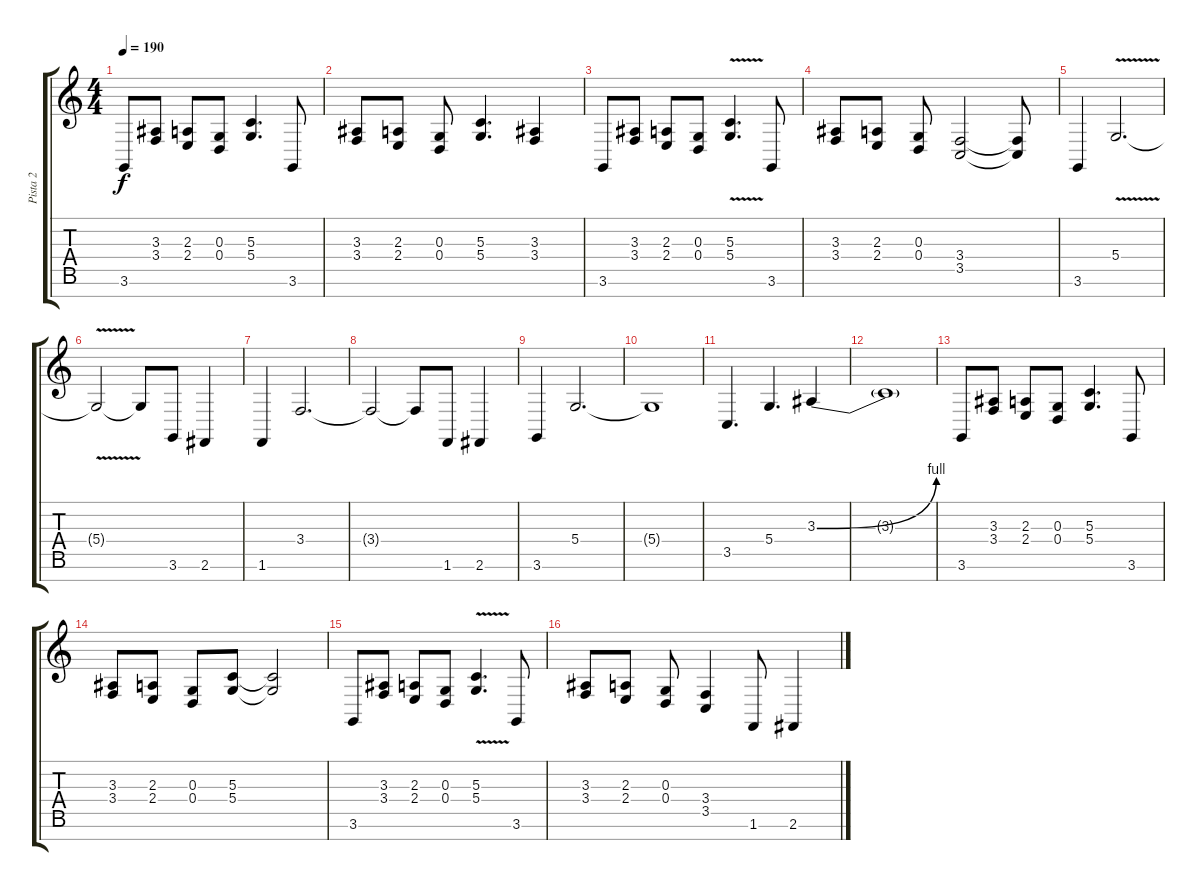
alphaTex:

\track ("Pista 2" "Pista 2") {instrument drawbarorgan}
\staff {score tabs}
\tuning (E4 B3 G3 D3 A2 E2 B1) {hide}
\ts (4 4)
\tempo 190
\clef g2
\ks c
3.6.8{dy f} (3.3 3.4).8 (2.3 2.4).8 (0.3 0.4).8 (5.3 5.4).4{d} 3.6.8 |
(3.3 3.4).8 (2.3 2.4).8 (0.3 0.4).8 (5.3 5.4).4{d} (3.3 3.4).4 |
3.6.8 (3.3 3.4).8 (2.3 2.4).8 (0.3 0.4).8 (5.3{v} 5.4{v}).4{d} 3.6.8 |
(3.3 3.4).8 (2.3 2.4).8 (0.3 0.4).8 (3.4 3.5).2 (3.4{t} 3.5{t}).8 |
3.6.4 5.4{v}.2{d} |
5.4{t}.2 5.4{t}.8 3.6.8 2.6.4 |
1.6.4 3.4.2{d} |
3.4{t}.2 3.4{t}.8 1.6.8 2.6.4 |
3.6.4 5.4.2{d} |
5.4{t}.1 |
3.5.4{d} 5.4.4{d} 3.3{be (bend 0 0 60 4)}.4 |
3.3{t}.1 |
3.6.8 (3.3 3.4).8 (2.3 2.4).8 (0.3 0.4).8 (5.3 5.4).4{d} 3.6.8 |
(3.3 3.4).8 (2.3 2.4).8 (0.3 0.4).8 (5.3 5.4).8 (5.3{t} 5.4{t}).2 |
3.6.8 (3.3 3.4).8 (2.3 2.4).8 (0.3 0.4).8 (5.3{v} 5.4{v}).4{d} 3.6.8 |
(3.3 3.4).8 (2.3 2.4).8 (0.3 0.4).8 (3.4 3.5).4 1.6.8 2.6.4
